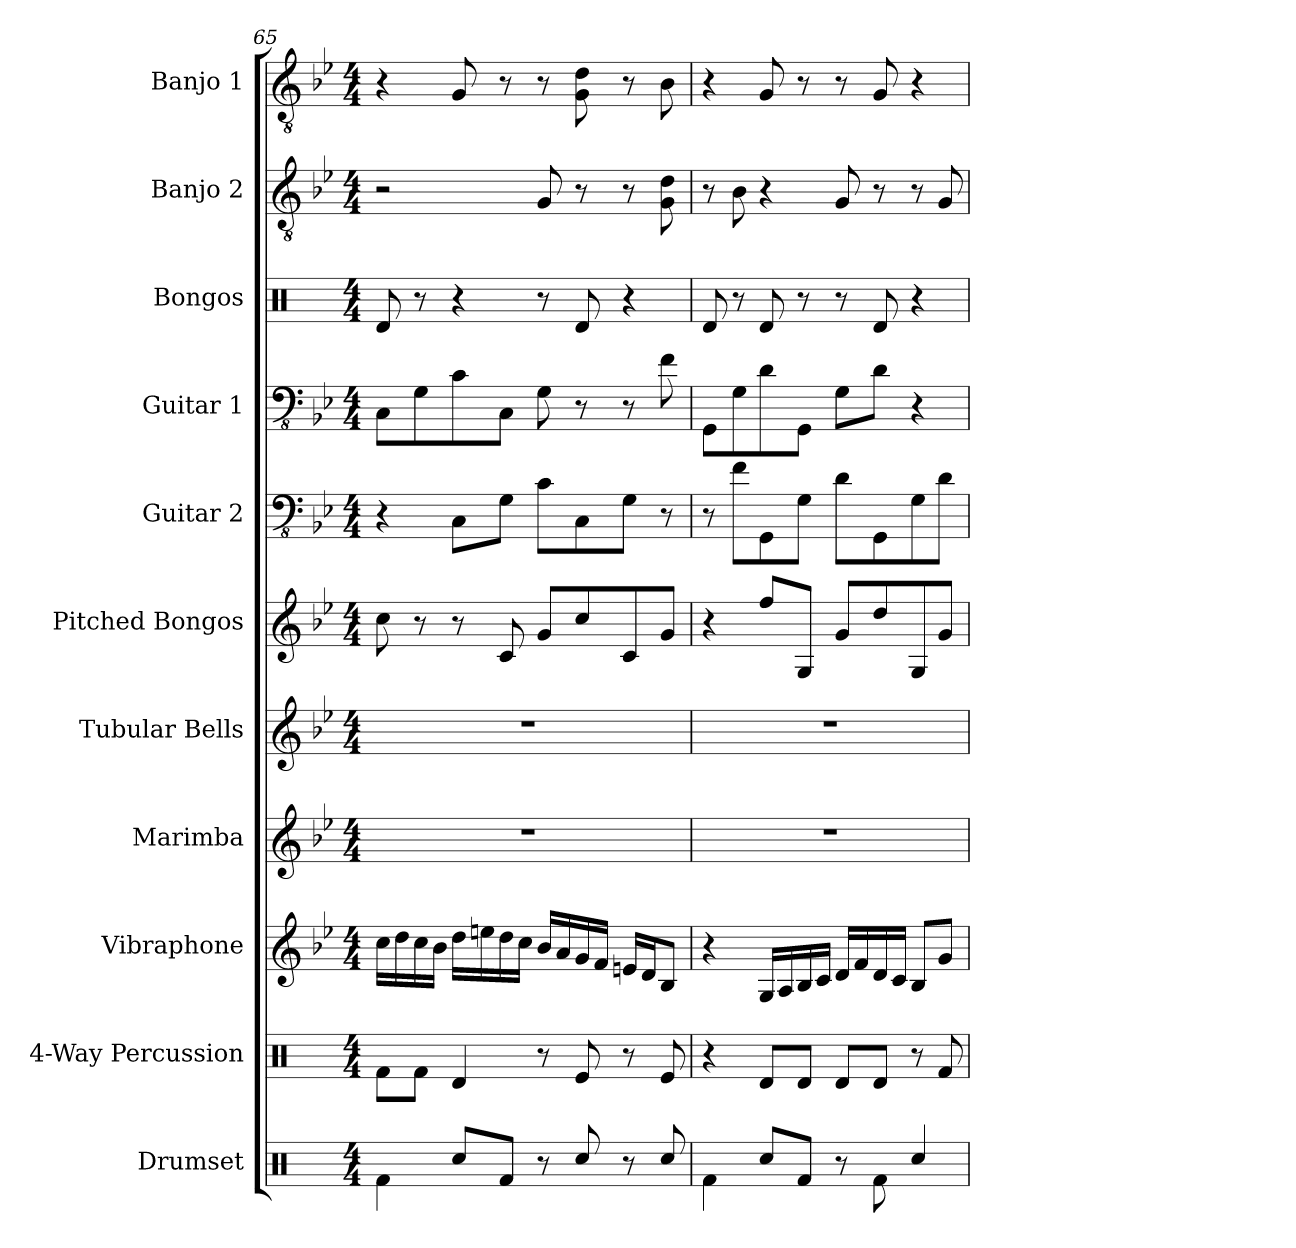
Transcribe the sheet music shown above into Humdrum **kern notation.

**kern	**kern	**kern	**kern	**kern	**kern	**kern	**kern	**kern	**kern	**kern
*part11	*part10	*part9	*part8	*part7	*part6	*part5	*part4	*part3	*part2	*part1
*staff11	*staff10	*staff9	*staff8	*staff7	*staff6	*staff5	*staff4	*staff3	*staff2	*staff1
*I"Drumset	*I"4-Way Percussion	*I"Vibraphone	*I"Marimba	*I"Tubular Bells	*I"Pitched Bongos	*I"Guitar 2	*I"Guitar 1	*I"Bongos	*I"Banjo 2	*I"Banjo 1
*I'Drs.	*I'4 Prc.	*I'Vib.	*I'Mrm.	*I'Bells	*	*	*	*	*I'Banjo	*
*clefX	*clefX	*clefG2	*clefG2	*clefG2	*clefG2	*clefFv4	*clefFv4	*clefX	*clefGv2	*clefGv2
*k[]	*k[]	*k[b-e-]	*k[b-e-]	*k[b-e-]	*k[b-e-]	*k[b-e-]	*k[b-e-]	*k[]	*k[b-e-]	*k[b-e-]
*M4/4	*M4/4	*M4/4	*M4/4	*M4/4	*M4/4	*M4/4	*M4/4	*M4/4	*M4/4	*M4/4
=65	=65	=65	=65	=65	=65	=65	=65	=65	=65	=65
4Rf\	8Rf\L	16cc\LL	1r	1r	8cc\	4r	8CC\L	8Rd/	2r	4r
.	.	16dd\	.	.	.	.	.	.	.	.
.	8Rf\J	16cc\	.	.	8r	.	8GG\	8r	.	.
.	.	16b-\JJ	.	.	.	.	.	.	.	.
8Rcc/L	4Rd/	16dd\LL	.	.	8r	8CC\L	8C\	4r	.	8G/
.	.	16een\	.	.	.	.	.	.	.	.
8Rf/J	.	16dd\	.	.	8c/	8GG\J	8CC\J	.	.	8r
.	.	16cc\JJ	.	.	.	.	.	.	.	.
8r	8r	16b-/LL	.	.	8g/L	8C\L	8GG\	8r	8G/	8r
.	.	16a/	.	.	.	.	.	.	.	.
8Rcc/	8Re/	16g/	.	.	8cc/	8CC\	8r	8Rd/	8r	8G\ 8d\
.	.	16f/JJ	.	.	.	.	.	.	.	.
8r	8r	16en/LL	.	.	8c/	8GG\J	8r	4r	8r	8r
.	.	16d/J	.	.	.	.	.	.	.	.
8Rcc/	8Re/	8B-/J	.	.	8g/J	8r	8F\	.	8G\ 8d\	8B-\
=66	=66	=66	=66	=66	=66	=66	=66	=66	=66	=66
4Rf\	4r	4r	1r	1r	4r	8r	8GGG\L	8Rd/	8r	4r
.	.	.	.	.	.	8F\L	8GG\	8r	8B-\	.
8Rcc/L	8Rd/L	16G/LL	.	.	8ff/L	8GGG\	8D\	8Rd/	4r	8G/
.	.	16A/	.	.	.	.	.	.	.	.
8Rf/J	8Rd/J	16B-/	.	.	8G/J	8GG\J	8GGG\J	8r	.	8r
.	.	16c/JJ	.	.	.	.	.	.	.	.
8r	8Rd/L	16d/LL	.	.	8g/L	8D\L	8GG\L	8r	8G/	8r
.	.	16f/	.	.	.	.	.	.	.	.
8Rf\	8Rd/J	16d/	.	.	8dd/	8GGG\	8D\J	8Rd/	8r	8G/
.	.	16c/JJ	.	.	.	.	.	.	.	.
4Rcc/	8r	8B-/L	.	.	8G/	8GG\	4r	4r	8r	4r
.	8Rf/	8g/J	.	.	8g/J	8D\J	.	.	8G/	.
=	=	=	=	=	=	=	=	=	=	=
*-	*-	*-	*-	*-	*-	*-	*-	*-	*-	*-
